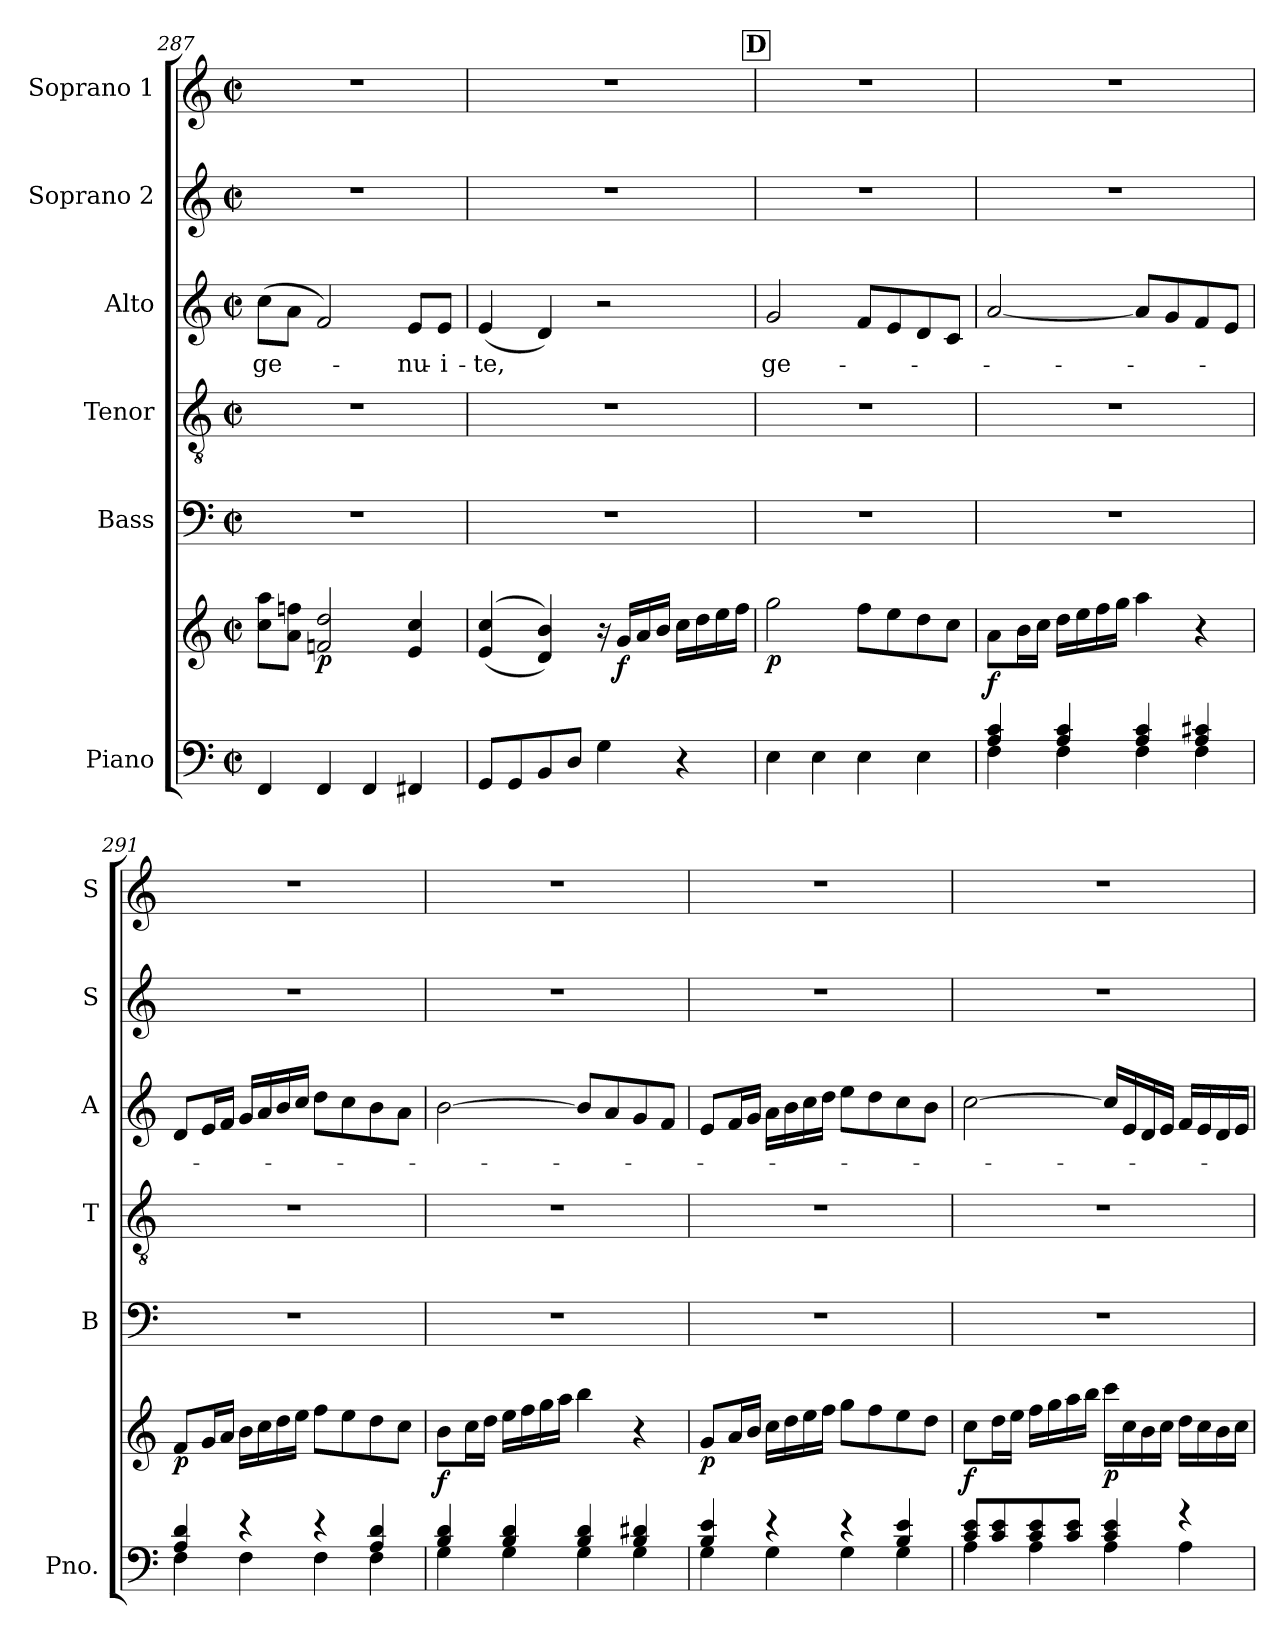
**kern	**kern	**dynam	**kern	**kern	**kern	**text	**kern	**kern
*part6	*part6	*part6	*part5	*part4	*part3	*part3	*part2	*part1
*staff7	*staff6	*staff6/7	*staff5	*staff4	*staff3	*staff3	*staff2	*staff1
*I"Piano	*	*	*I"Bass	*I"Tenor	*I"Alto	*	*I"Soprano 2	*I"Soprano 1
*I'Pno.	*	*	*I'B	*I'T	*I'A	*	*I'S	*I'S
!!LO:LB:g=z
*clefF4	*clefG2	*	*clefF4	*clefGv2	*clefG2	*	*clefG2	*clefG2
*k[]	*k[]	*	*k[]	*k[]	*k[]	*	*k[]	*k[]
*C:	*C:	*	*C:	*C:	*C:	*	*C:	*C:
*M2/2	*M2/2	*	*M2/2	*M2/2	*M2/2	*	*M2/2	*M2/2
*met(c|)	*met(c|)	*	*met(c|)	*met(c|)	*met(c|)	*	*met(c|)	*met(c|)
=287	=287	=287	=287	=287	=287	=287	=287	=287
!	!	!	!	!	!	!LO:LY:b	!	!
4FF/	8cc\ 8aa\L	.	1r	1r	(8cc\L	ge-	1r	1r
.	8a\ 8ffn\J	.	.	.	8a\J	.	.	.
!	!	!LO:DY:b	!	!	!	!	!	!
4FF/	2fn/ 2dd/	p	.	.	2f/)	.	.	.
4FF/	.	.	.	.	.	.	.	.
!	!	!	!	!	!	!LO:LY:b	!	!
4FF#X/	4e/ 4cc/	.	.	.	8e/L	-nu-	.	.
!	!	!	!	!	!	!LO:LY:b	!	!
.	.	.	.	.	8e/J	-i-	.	.
=288	=288	=288	=288	=288	=288	=288	=288	=288
!	!	!	!	!	!	!LO:LY:b	!	!
8GG/L	(<(4e/ 4cc/	.	1r	1r	(<4e/	-te,	1r	1r
8GG/	.	.	.	.	.	.	.	.
8BB/	4d/ 4b/))	.	.	.	4d/)	.	.	.
8D/J	.	.	.	.	.	.	.	.
4G\	16r	.	.	.	2r	.	.	.
!	!	!LO:DY:b	!	!	!	!	!	!
.	16g/LL	f	.	.	.	.	.	.
.	16a/	.	.	.	.	.	.	.
.	16b/JJ	.	.	.	.	.	.	.
4r	16cc\LL	.	.	.	.	.	.	.
.	16dd\	.	.	.	.	.	.	.
.	16ee\	.	.	.	.	.	.	.
.	16ff\JJ	.	.	.	.	.	.	.
!!LO:REH:place=s3:a:B:fs=14:t=D
=289	=289	=289	=289	=289	=289	=289	=289	=289
!	!	!LO:DY:b	!	!	!	!LO:LY:b	!	!
4E\	2gg\	p	1r	1r	2g/	ge-	1r	1r
4E\	.	.	.	.	.	.	.	.
4E\	8ff\L	.	.	.	8f/L	.	.	.
.	8ee\	.	.	.	8e/	.	.	.
4E\	8dd\	.	.	.	8d/	.	.	.
.	8cc\J	.	.	.	8c/J	.	.	.
!!LO:LB:g=z
=290	=290	=290	=290	=290	=290	=290	=290	=290
*^	*	*	*	*	*	*	*	*
!	!	!	!LO:DY:b	!	!	!	!	!	!
4A/ 4c/	4F\	8a\L	f	1r	1r	[2a/	.	1r	1r
.	.	16b\L	.	.	.	.	.	.	.
.	.	16cc\JJ	.	.	.	.	.	.	.
4A/ 4c/	4F\	16dd\LL	.	.	.	.	.	.	.
.	.	16ee\	.	.	.	.	.	.	.
.	.	16ff\	.	.	.	.	.	.	.
.	.	16gg\JJ	.	.	.	.	.	.	.
4A/ 4c/	4F\	4aa\	.	.	.	8a/L]	.	.	.
.	.	.	.	.	.	8g/	.	.	.
4A/ 4c#X/	4F\	4r	.	.	.	8f/	.	.	.
.	.	.	.	.	.	8e/J	.	.	.
=291	=291	=291	=291	=291	=291	=291	=291	=291	=291
!	!	!	!LO:DY:b	!	!	!	!	!	!
4A/ 4d/	4F\	8f/L	p	1r	1r	8d/L	.	1r	1r
.	.	16g/L	.	.	.	16e/L	.	.	.
.	.	16a/JJ	.	.	.	16f/JJ	.	.	.
4rd	4F\	16b\LL	.	.	.	16g/LL	.	.	.
.	.	16cc\	.	.	.	16a/	.	.	.
.	.	16dd\	.	.	.	16b/	.	.	.
.	.	16ee\JJ	.	.	.	16cc/JJ	.	.	.
4rd	4F\	8ff\L	.	.	.	8dd\L	.	.	.
.	.	8ee\	.	.	.	8cc\	.	.	.
4A/ 4d/	4F\	8dd\	.	.	.	8b\	.	.	.
.	.	8cc\J	.	.	.	8a\J	.	.	.
=292	=292	=292	=292	=292	=292	=292	=292	=292	=292
!	!	!	!LO:DY:b	!	!	!	!	!	!
4B/ 4d/	4G\	8b\L	f	1r	1r	[2b\	.	1r	1r
.	.	16cc\L	.	.	.	.	.	.	.
.	.	16dd\JJ	.	.	.	.	.	.	.
4B/ 4d/	4G\	16ee\LL	.	.	.	.	.	.	.
.	.	16ff\	.	.	.	.	.	.	.
.	.	16gg\	.	.	.	.	.	.	.
.	.	16aa\JJ	.	.	.	.	.	.	.
4B/ 4d/	4G\	4bb\	.	.	.	8b/L]	.	.	.
.	.	.	.	.	.	8a/	.	.	.
4B/ 4d#X/	4G\	4r	.	.	.	8g/	.	.	.
.	.	.	.	.	.	8f/J	.	.	.
=293	=293	=293	=293	=293	=293	=293	=293	=293	=293
!	!	!	!LO:DY:b	!	!	!	!	!	!
4B/ 4e/	4G\	8g/L	p	1r	1r	8e/L	.	1r	1r
.	.	16a/L	.	.	.	16f/L	.	.	.
.	.	16b/JJ	.	.	.	16g/JJ	.	.	.
4re	4G\	16cc\LL	.	.	.	16a\LL	.	.	.
.	.	16dd\	.	.	.	16b\	.	.	.
.	.	16ee\	.	.	.	16cc\	.	.	.
.	.	16ff\JJ	.	.	.	16dd\JJ	.	.	.
4re	4G\	8gg\L	.	.	.	8ee\L	.	.	.
.	.	8ff\	.	.	.	8dd\	.	.	.
4B/ 4e/	4G\	8ee\	.	.	.	8cc\	.	.	.
.	.	8dd\J	.	.	.	8b\J	.	.	.
!!LO:PB:g=z
=294	=294	=294	=294	=294	=294	=294	=294	=294	=294
!	!	!	!LO:DY:b	!	!	!	!	!	!
8c/ 8e/L	4A\	8cc\L	f	1r	1r	[2cc\	.	1r	1r
8c/ 8e/	.	16dd\L	.	.	.	.	.	.	.
.	.	16ee\JJ	.	.	.	.	.	.	.
8c/ 8e/	4A\	16ff\LL	.	.	.	.	.	.	.
.	.	16gg\	.	.	.	.	.	.	.
8c/ 8e/J	.	16aa\	.	.	.	.	.	.	.
.	.	16bb\JJ	.	.	.	.	.	.	.
!	!	!	!LO:DY:b	!	!	!	!	!	!
4c/ 4e/	4A\	16ccc\LL	p	.	.	16cc/LL]	.	.	.
.	.	16cc\	.	.	.	16e/	.	.	.
.	.	16b\	.	.	.	16d/	.	.	.
.	.	16cc\JJ	.	.	.	16e/JJ	.	.	.
4rf	4A\	16dd\LL	.	.	.	16f/LL	.	.	.
.	.	16cc\	.	.	.	16e/	.	.	.
.	.	16b\	.	.	.	16d/	.	.	.
.	.	16cc\JJ	.	.	.	16e/JJ	.	.	.
*v	*v	*	*	*	*	*	*	*	*
=	=	=	=	=	=	=	=	=
*-	*-	*-	*-	*-	*-	*-	*-	*-
